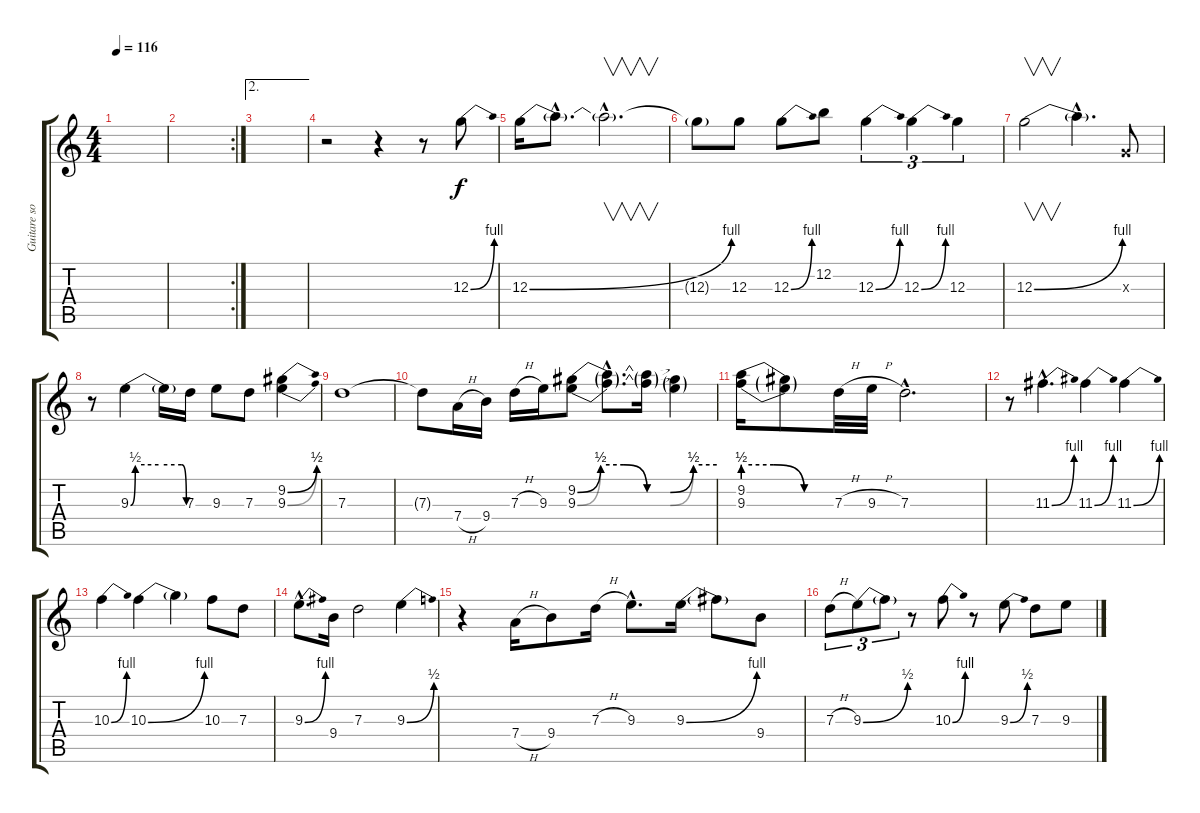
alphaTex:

\track ("Guitare solo" "Guitare so") {instrument distortionguitar}
\staff {score tabs}
\tuning (E4 B3 G3 D3 A2 E2) {hide}
\ts (4 4)
\tempo 116
\clef g2
\ks c
|
\rc 2
|
\ae 2
|
r.2 r.4 r.8 12.3{be (bend 0 0 60 4)}.8 |
12.3{be (bend 0 0 60 4)}.16 12.3{hac t}.8{d} 12.3{hac t}.2{v d} |
12.3{t}.8 12.3.8 12.3{be (bend 0 0 60 4)}.8 12.2.8 12.3{be (bend 0 0 60 4)}.4{tu (3 2)} 12.3{be (bend 0 0 60 4)}.4{tu (3 2)} 12.3.4{tu (3 2)} |
12.3{be (bend 0 0 60 4)}.2{v} 12.3{hac t}.4{d} 0.3{x}.8 |
r.8 9.3{be (custom 0 0 5 2 15 2 30 2 55 2 60 0)}.4 9.3{t}.16 7.3.16 9.3.8 7.3.8 (9.2{be (bend 0 0 60 2)} 9.3{be (bend 0 0 60 2)}).4 |
7.3.1 |
7.3{t}.8 7.4{h}.16 9.4.16 7.3{h}.16 9.3.16 (9.2{be (custom 0 0 10 2 20 2 30 0 40 0 50 2 60 2)} 9.3{be (custom 0 0 10 2 20 2 30 0 40 0 50 2 60 2)}).8 (9.2{hac t} 9.3{hac t}).8{d} (9.2{t} 9.3{t}).16 (9.2{t} 9.3{t}).4 |
(9.2{be (custom 0 2 20 2 40 0 60 0)} 9.3{be (custom 0 2 20 2 40 0 60 0)}).16 (9.2{t} 9.3{t}).8 7.3{h}.32 9.3{h}.32 7.3{hac}.2{d} |
r.8 11.3{be (bend 0 0 60 4) hac}.4{d} 11.3{be (bend 0 0 60 4)}.4 11.3{be (bend 0 0 60 4)}.4 |
10.3{be (bend 0 0 60 4)}.4 10.3{be (bend 0 0 60 4)}.4 10.3{t}.4 10.3.8 7.3.8 |
9.3{be (bend 0 0 60 4) hac}.8{d} 9.4.16 7.3.2 9.3{be (bend 0 0 60 2)}.4 |
r.4 7.4{h}.16 9.4.8 7.3{h}.16 9.3{hac}.8{d} 9.3{be (bend 0 0 60 4)}.16 9.3{t}.8 9.4.8 |
7.3{h}.8{tu (3 2)} 9.3{be (bend 0 0 60 2)}.8{tu (3 2)} 9.3{t}.8{tu (3 2)} r.8 10.3{be (bend 0 0 60 4)}.8 r.8 9.3{be (bend 0 0 60 2)}.8 7.3.8 9.3.8
